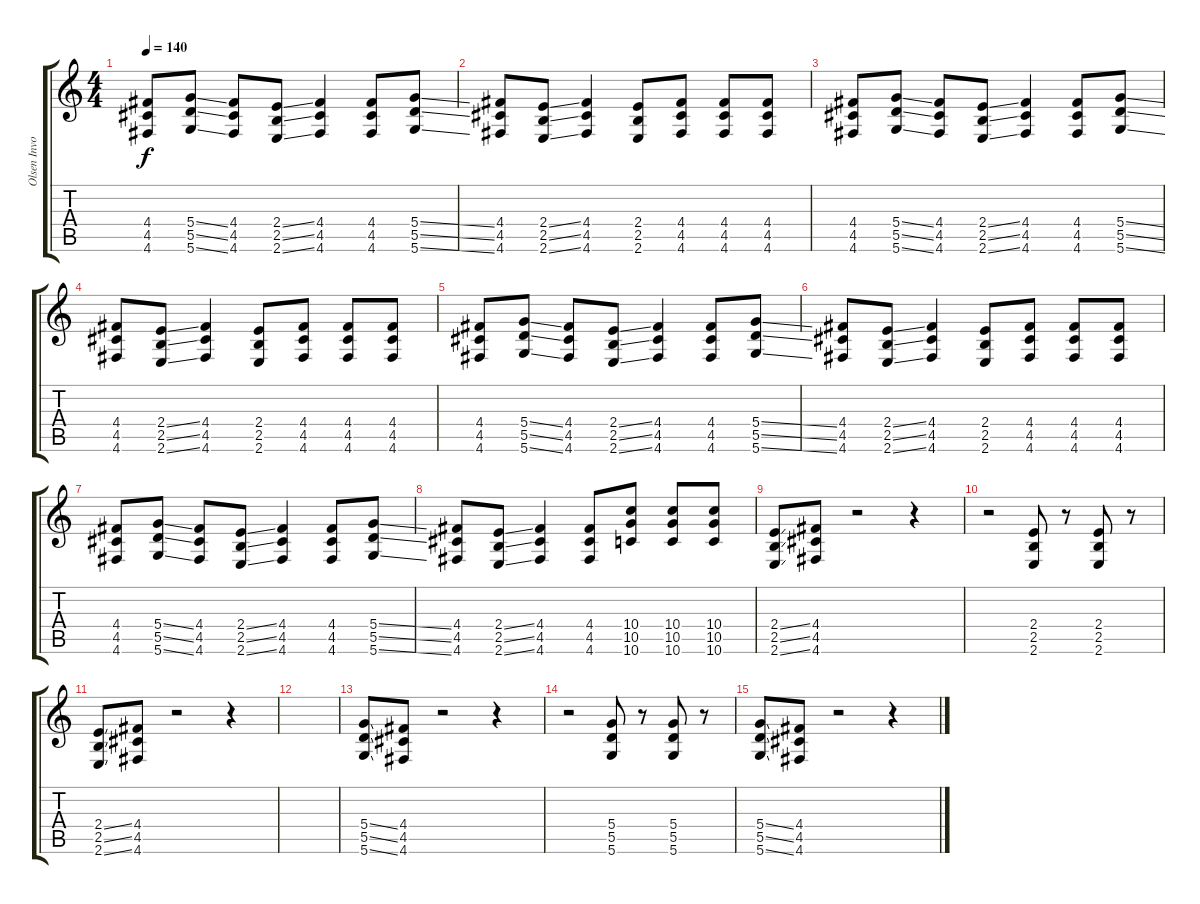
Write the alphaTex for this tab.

\track ("Olsen Involtini" "Olsen Invo") {instrument distortionguitar}
\staff {score tabs}
\tuning (E4 B3 G3 D3 A2 D2) {hide}
\ts (4 4)
\tempo 140
\clef g2
\ks c
(4.4 4.5 4.6).8{dy f} (5.4{ss} 5.5{ss} 5.6{ss}).8 (4.4 4.5 4.6).8 (2.4{ss} 2.5{ss} 2.6{ss}).8 (4.4 4.5 4.6).4 (4.4 4.5 4.6).8 (5.4{ss} 5.5{ss} 5.6{ss}).8 |
(4.4 4.5 4.6).8 (2.4{ss} 2.5{ss} 2.6{ss}).8 (4.4 4.5 4.6).4 (2.4 2.5 2.6).8 (4.4 4.5 4.6).8 (4.4 4.5 4.6).8 (4.4 4.5 4.6).8 |
(4.4 4.5 4.6).8 (5.4{ss} 5.5{ss} 5.6{ss}).8 (4.4 4.5 4.6).8 (2.4{ss} 2.5{ss} 2.6{ss}).8 (4.4 4.5 4.6).4 (4.4 4.5 4.6).8 (5.4{ss} 5.5{ss} 5.6{ss}).8 |
(4.4 4.5 4.6).8 (2.4{ss} 2.5{ss} 2.6{ss}).8 (4.4 4.5 4.6).4 (2.4 2.5 2.6).8 (4.4 4.5 4.6).8 (4.4 4.5 4.6).8 (4.4 4.5 4.6).8 |
(4.4 4.5 4.6).8 (5.4{ss} 5.5{ss} 5.6{ss}).8 (4.4 4.5 4.6).8 (2.4{ss} 2.5{ss} 2.6{ss}).8 (4.4 4.5 4.6).4 (4.4 4.5 4.6).8 (5.4{ss} 5.5{ss} 5.6{ss}).8 |
(4.4 4.5 4.6).8 (2.4{ss} 2.5{ss} 2.6{ss}).8 (4.4 4.5 4.6).4 (2.4 2.5 2.6).8 (4.4 4.5 4.6).8 (4.4 4.5 4.6).8 (4.4 4.5 4.6).8 |
(4.4 4.5 4.6).8 (5.4{ss} 5.5{ss} 5.6{ss}).8 (4.4 4.5 4.6).8 (2.4{ss} 2.5{ss} 2.6{ss}).8 (4.4 4.5 4.6).4 (4.4 4.5 4.6).8 (5.4{ss} 5.5{ss} 5.6{ss}).8 |
(4.4 4.5 4.6).8 (2.4{ss} 2.5{ss} 2.6{ss}).8 (4.4 4.5 4.6).4 (4.4 4.5 4.6).8 (10.4 10.5 10.6).8 (10.4 10.5 10.6).8 (10.4 10.5 10.6).8 |
(2.4{ss} 2.5{ss} 2.6{ss}).8 (4.4 4.5 4.6).8 r.2 r.4 |
r.2 (2.4 2.5 2.6).8 r.8 (2.4 2.5 2.6).8 r.8 |
(2.4{ss} 2.5{ss} 2.6{ss}).8 (4.4 4.5 4.6).8 r.2 r.4 |
|
(5.4{ss} 5.5{ss} 5.6{ss}).8 (4.4 4.5 4.6).8 r.2 r.4 |
r.2 (5.4 5.5 5.6).8 r.8 (5.4 5.5 5.6).8 r.8 |
(5.4{ss} 5.5{ss} 5.6{ss}).8 (4.4 4.5 4.6).8 r.2 r.4
